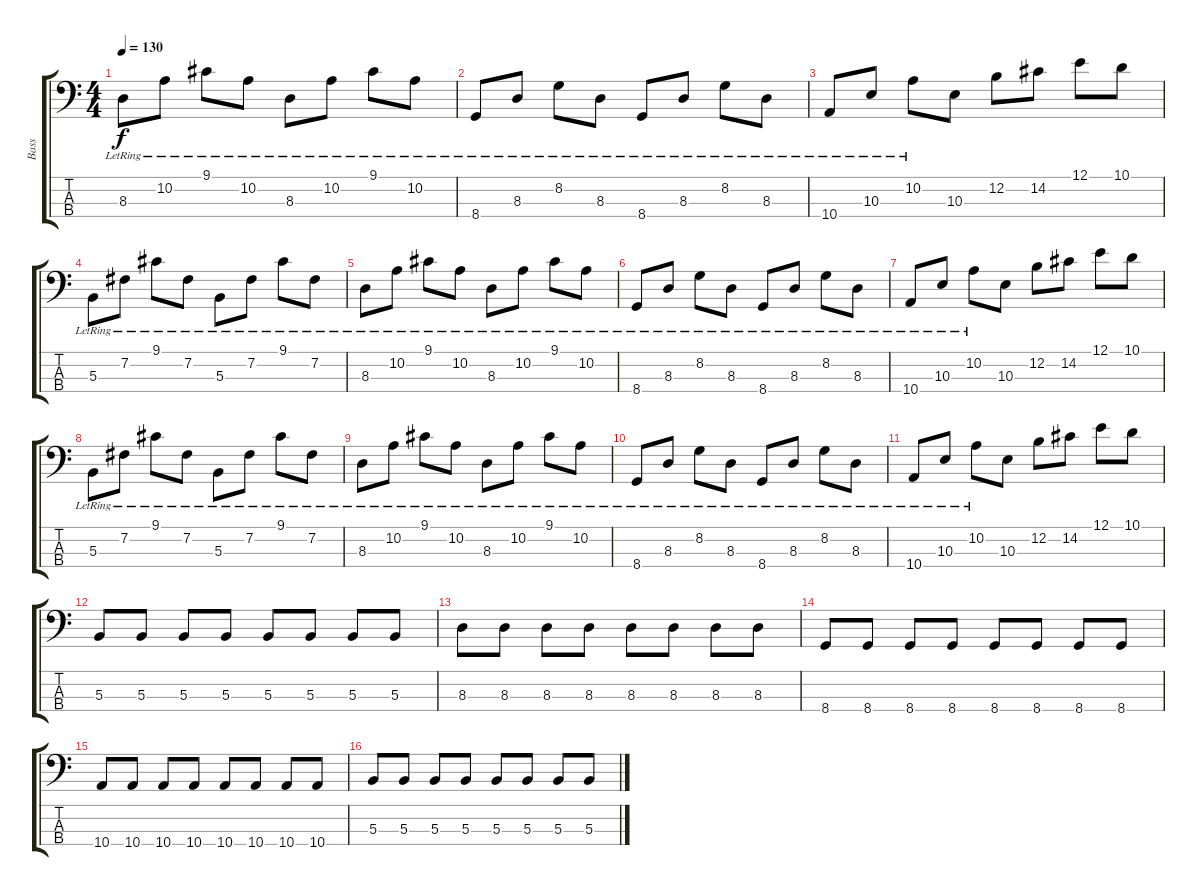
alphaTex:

\track ("Bass" "Bass") {instrument electricbassfinger}
\staff {score tabs}
\tuning (E2 B1 Gb1 B0) {hide}
\ts (4 4)
\tempo 130
\clef f4
\ks c
8.3{lr}.8{dy f} 10.2{lr}.8 9.1{lr}.8 10.2{lr}.8 8.3{lr}.8 10.2{lr}.8 9.1{lr}.8 10.2{lr}.8 |
8.4{lr}.8 8.3{lr}.8 8.2{lr}.8 8.3{lr}.8 8.4{lr}.8 8.3{lr}.8 8.2{lr}.8 8.3{lr}.8 |
10.4{lr}.8 10.3{lr}.8 10.2{lr}.8 10.3.8 12.2.8 14.2.8 12.1.8 10.1.8 |
5.3{lr}.8 7.2{lr}.8 9.1{lr}.8 7.2{lr}.8 5.3{lr}.8 7.2{lr}.8 9.1{lr}.8 7.2{lr}.8 |
8.3{lr}.8 10.2{lr}.8 9.1{lr}.8 10.2{lr}.8 8.3{lr}.8 10.2{lr}.8 9.1{lr}.8 10.2{lr}.8 |
8.4{lr}.8 8.3{lr}.8 8.2{lr}.8 8.3{lr}.8 8.4{lr}.8 8.3{lr}.8 8.2{lr}.8 8.3{lr}.8 |
10.4{lr}.8 10.3{lr}.8 10.2{lr}.8 10.3.8 12.2.8 14.2.8 12.1.8 10.1.8 |
5.3{lr}.8 7.2{lr}.8 9.1{lr}.8 7.2{lr}.8 5.3{lr}.8 7.2{lr}.8 9.1{lr}.8 7.2{lr}.8 |
8.3{lr}.8 10.2{lr}.8 9.1{lr}.8 10.2{lr}.8 8.3{lr}.8 10.2{lr}.8 9.1{lr}.8 10.2{lr}.8 |
8.4{lr}.8 8.3{lr}.8 8.2{lr}.8 8.3{lr}.8 8.4{lr}.8 8.3{lr}.8 8.2{lr}.8 8.3{lr}.8 |
10.4{lr}.8 10.3{lr}.8 10.2{lr}.8 10.3.8 12.2.8 14.2.8 12.1.8 10.1.8 |
5.3.8 5.3.8 5.3.8 5.3.8 5.3.8 5.3.8 5.3.8 5.3.8 |
8.3.8 8.3.8 8.3.8 8.3.8 8.3.8 8.3.8 8.3.8 8.3.8 |
8.4.8 8.4.8 8.4.8 8.4.8 8.4.8 8.4.8 8.4.8 8.4.8 |
10.4.8 10.4.8 10.4.8 10.4.8 10.4.8 10.4.8 10.4.8 10.4.8 |
5.3.8 5.3.8 5.3.8 5.3.8 5.3.8 5.3.8 5.3.8 5.3.8
